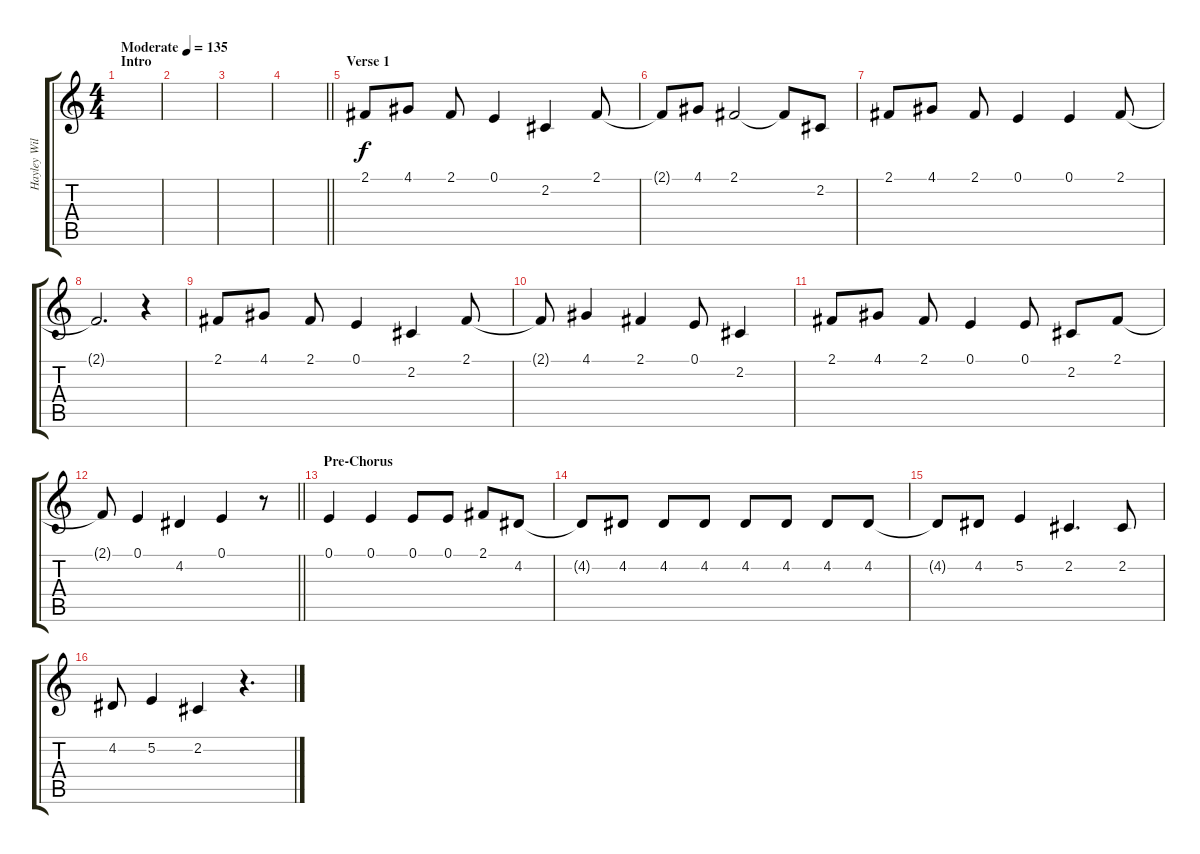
\track ("Hayley Williams (Vocals)" "Hayley Wil") {instrument clarinet}
\staff {score tabs}
\tuning (E4 B3 G3 D3 A2 E2) {hide}
\ts (4 4)
\section ("" "Intro")
\tempo (135 "Moderate")
\clef g2
\ks c
|
|
|
\barLineRight lightlight
|
\section ("" "Verse 1")
2.1.8 4.1.8 2.1.8 0.1.4 2.2.4 2.1.8 |
2.1{t}.8 4.1.8 2.1.2 2.1{t}.8 2.2.8 |
2.1.8 4.1.8 2.1.8 0.1.4 0.1.4 2.1.8 |
2.1{t}.2{d} r.4 |
2.1.8 4.1.8 2.1.8 0.1.4 2.2.4 2.1.8 |
2.1{t}.8 4.1.4 2.1.4 0.1.8 2.2.4 |
2.1.8 4.1.8 2.1.8 0.1.4 0.1.8 2.2.8 2.1.8 |
\barLineRight lightlight
2.1{t}.8 0.1.4 4.2.4 0.1.4 r.8 |
\section ("" "Pre-Chorus")
0.1.4 0.1.4 0.1.8 0.1.8 2.1.8 4.2.8 |
4.2{t}.8 4.2.8 4.2.8 4.2.8 4.2.8 4.2.8 4.2.8 4.2.8 |
4.2{t}.8 4.2.8 5.2.4 2.2.4{d} 2.2.8 |
4.2.8 5.2.4 2.2.4 r.4{d}
